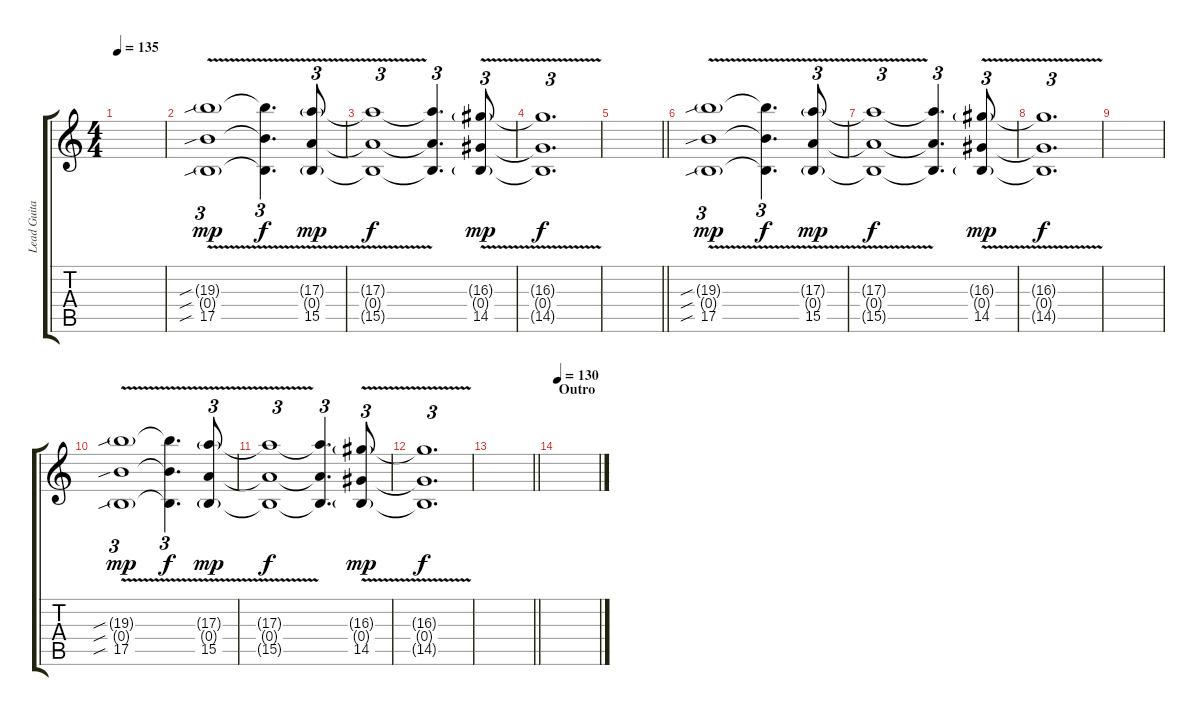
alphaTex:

\track ("Lead Guitar 2" "Lead Guita") {instrument distortionguitar}
\staff {score tabs}
\tuning (Db4 Ab3 E3 B2 Gb2 B1) {hide}
\ts (4 4)
\tempo 135
\clef g2
\ks c
|
(19.3{v sib g} 0.4{v sib g} 17.5{v sib}).1{tu (3 2) dy mp volume 13 balance 8} (19.3{t} 0.4{t} 17.5{t}).4{d tu (3 2) dy f} (17.3{v g} 0.4{v g} 15.5{v}).8{tu (3 2) dy mp} |
(17.3{t} 0.4{t} 15.5{t}).1{tu (3 2) dy f} (17.3{t} 0.4{t} 15.5{t}).4{d tu (3 2)} (16.3{v g} 0.4{v g} 14.5).8{tu (3 2) dy mp} |
(16.3{t} 0.4{t} 14.5{t}).1{d tu (3 2) dy f} |
\barLineRight lightlight
|
\section ("" "")
(19.3{v sib g} 0.4{v sib g} 17.5{v sib}).1{tu (3 2) dy mp volume 13 balance 8} (19.3{t} 0.4{t} 17.5{t}).4{d tu (3 2) dy f} (17.3{v g} 0.4{v g} 15.5{v}).8{tu (3 2) dy mp} |
(17.3{t} 0.4{t} 15.5{t}).1{tu (3 2) dy f} (17.3{t} 0.4{t} 15.5{t}).4{d tu (3 2)} (16.3{v g} 0.4{v g} 14.5).8{tu (3 2) dy mp} |
(16.3{t} 0.4{t} 14.5{t}).1{d tu (3 2) dy f} |
|
(19.3{v sib g} 0.4{v sib g} 17.5{v sib}).1{tu (3 2) dy mp volume 13 balance 8} (19.3{t} 0.4{t} 17.5{t}).4{d tu (3 2) dy f} (17.3{v g} 0.4{v g} 15.5{v}).8{tu (3 2) dy mp} |
(17.3{t} 0.4{t} 15.5{t}).1{tu (3 2) dy f} (17.3{t} 0.4{t} 15.5{t}).4{d tu (3 2)} (16.3{v g} 0.4{v g} 14.5).8{tu (3 2) dy mp} |
(16.3{t} 0.4{t} 14.5{t}).1{d tu (3 2) dy f} |
\barLineRight lightlight
|
\section ("" "Outro")
\tempo 130
